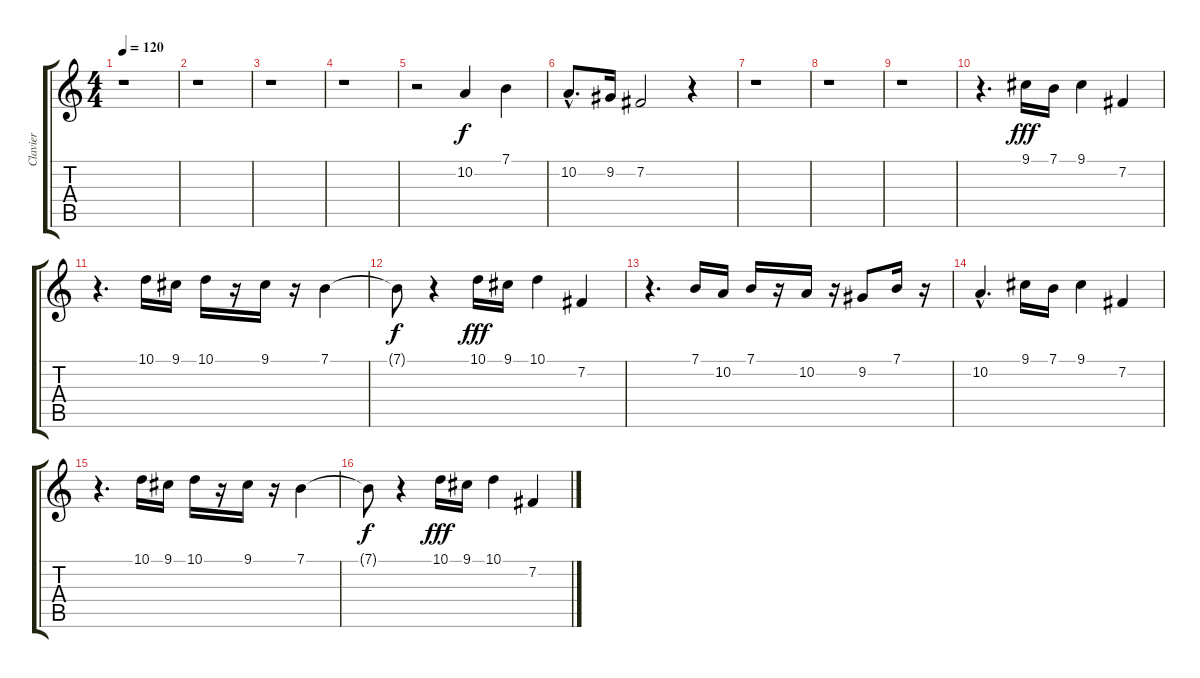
\track ("Clavier" "Clavier") {instrument trombone}
\staff {score tabs}
\tuning (E4 B3 G3 D3 A2 E2) {hide}
\ts (4 4)
\tempo 120
\clef g2
\ks c
r.1{dy f} |
r.1 |
r.1 |
r.1 |
r.2{instrument choiraahs} 10.2.4 7.1.4 |
10.2{hac}.8{d} 9.2.16 7.2.2 r.4 |
r.1{instrument trombone} |
r.1 |
r.1 |
r.4{d} 9.1.16{dy fff} 7.1.16 9.1.4 7.2.4 |
r.4{d} 10.1.16 9.1.16 10.1.16 r.16 9.1.16 r.16 7.1.4 |
7.1{t}.8{dy f} r.4 10.1.16{dy fff} 9.1.16 10.1.4 7.2.4 |
r.4{d} 7.1.16 10.2.16 7.1.16 r.16 10.2.16 r.16 9.2.8 7.1.16 r.16 |
10.2{hac}.4{d} 9.1.16 7.1.16 9.1.4 7.2.4 |
r.4{d} 10.1.16 9.1.16 10.1.16 r.16 9.1.16 r.16 7.1.4 |
7.1{t}.8{dy f} r.4 10.1.16{dy fff} 9.1.16 10.1.4 7.2.4
